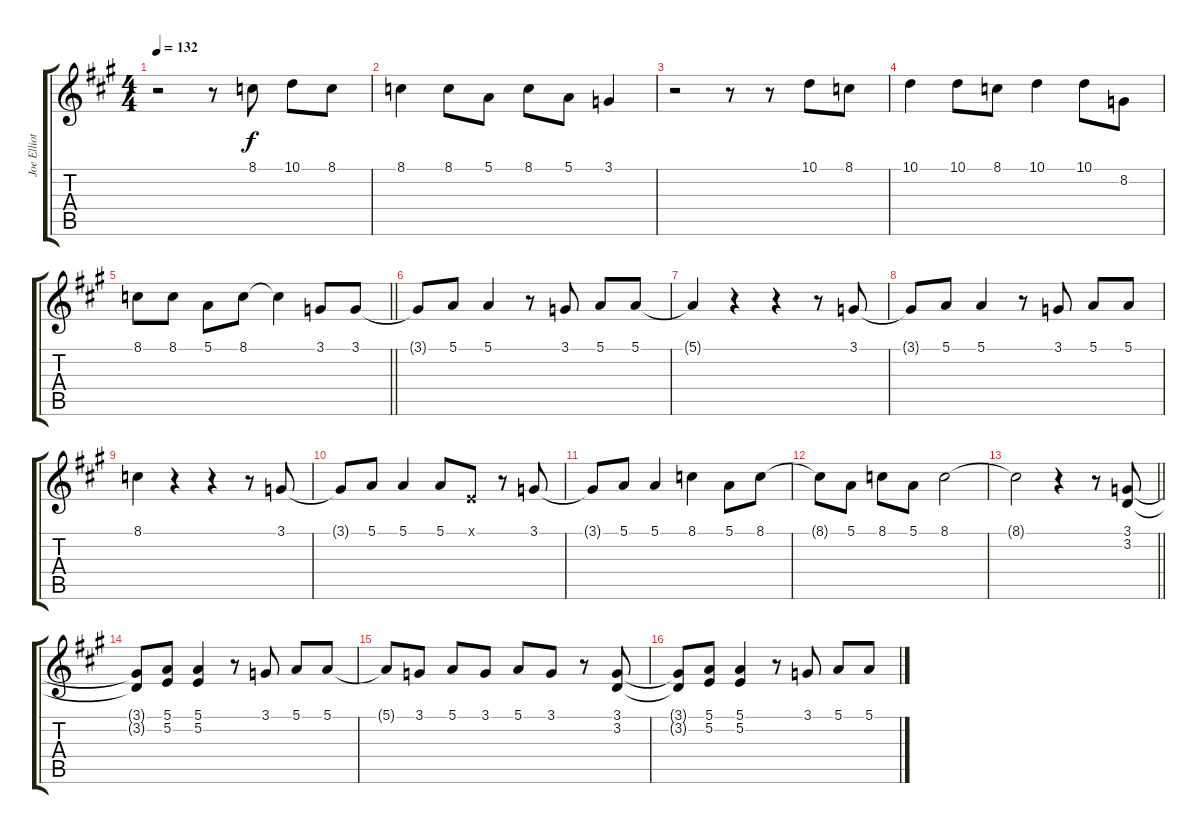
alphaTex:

\track ("Joe Elliott" "Joe Elliot") {instrument lead1square}
\staff {score tabs}
\tuning (E4 B3 G3 D3 A2 E2) {hide}
\ts (4 4)
\tempo 132
\clef g2
\ks a
r.2{dy f} r.8 8.1.8 10.1.8 8.1.8 |
8.1.4 8.1.8 5.1.8 8.1.8 5.1.8 3.1.4 |
r.2 r.8 r.8 10.1.8 8.1.8 |
10.1.4 10.1.8 8.1.8 10.1.4 10.1.8 8.2.8 |
\barLineRight lightlight
8.1.8 8.1.8 5.1.8 8.1.8 8.1{t}.4 3.1.8 3.1.8 |
3.1{t}.8 5.1.8 5.1.4 r.8 3.1.8 5.1.8 5.1.8 |
5.1{t}.4 r.4 r.4 r.8 3.1.8 |
3.1{t}.8 5.1.8 5.1.4 r.8 3.1.8 5.1.8 5.1.8 |
8.1.4 r.4 r.4 r.8 3.1.8 |
3.1{t}.8 5.1.8 5.1.4 5.1.8 0.1{x}.8 r.8 3.1.8 |
3.1{t}.8 5.1.8 5.1.4 8.1.4 5.1.8 8.1.8 |
8.1{t}.8 5.1.8 8.1.8 5.1.8 8.1.2 |
\barLineRight lightlight
8.1{t}.2 r.4 r.8 (3.1 3.2).8 |
(3.1{t} 3.2{t}).8 (5.1 5.2).8 (5.1 5.2).4 r.8 3.1.8 5.1.8 5.1.8 |
5.1{t}.8 3.1.8 5.1.8 3.1.8 5.1.8 3.1.8 r.8 (3.1 3.2).8 |
(3.1{t} 3.2{t}).8 (5.1 5.2).8 (5.1 5.2).4 r.8 3.1.8 5.1.8 5.1.8
